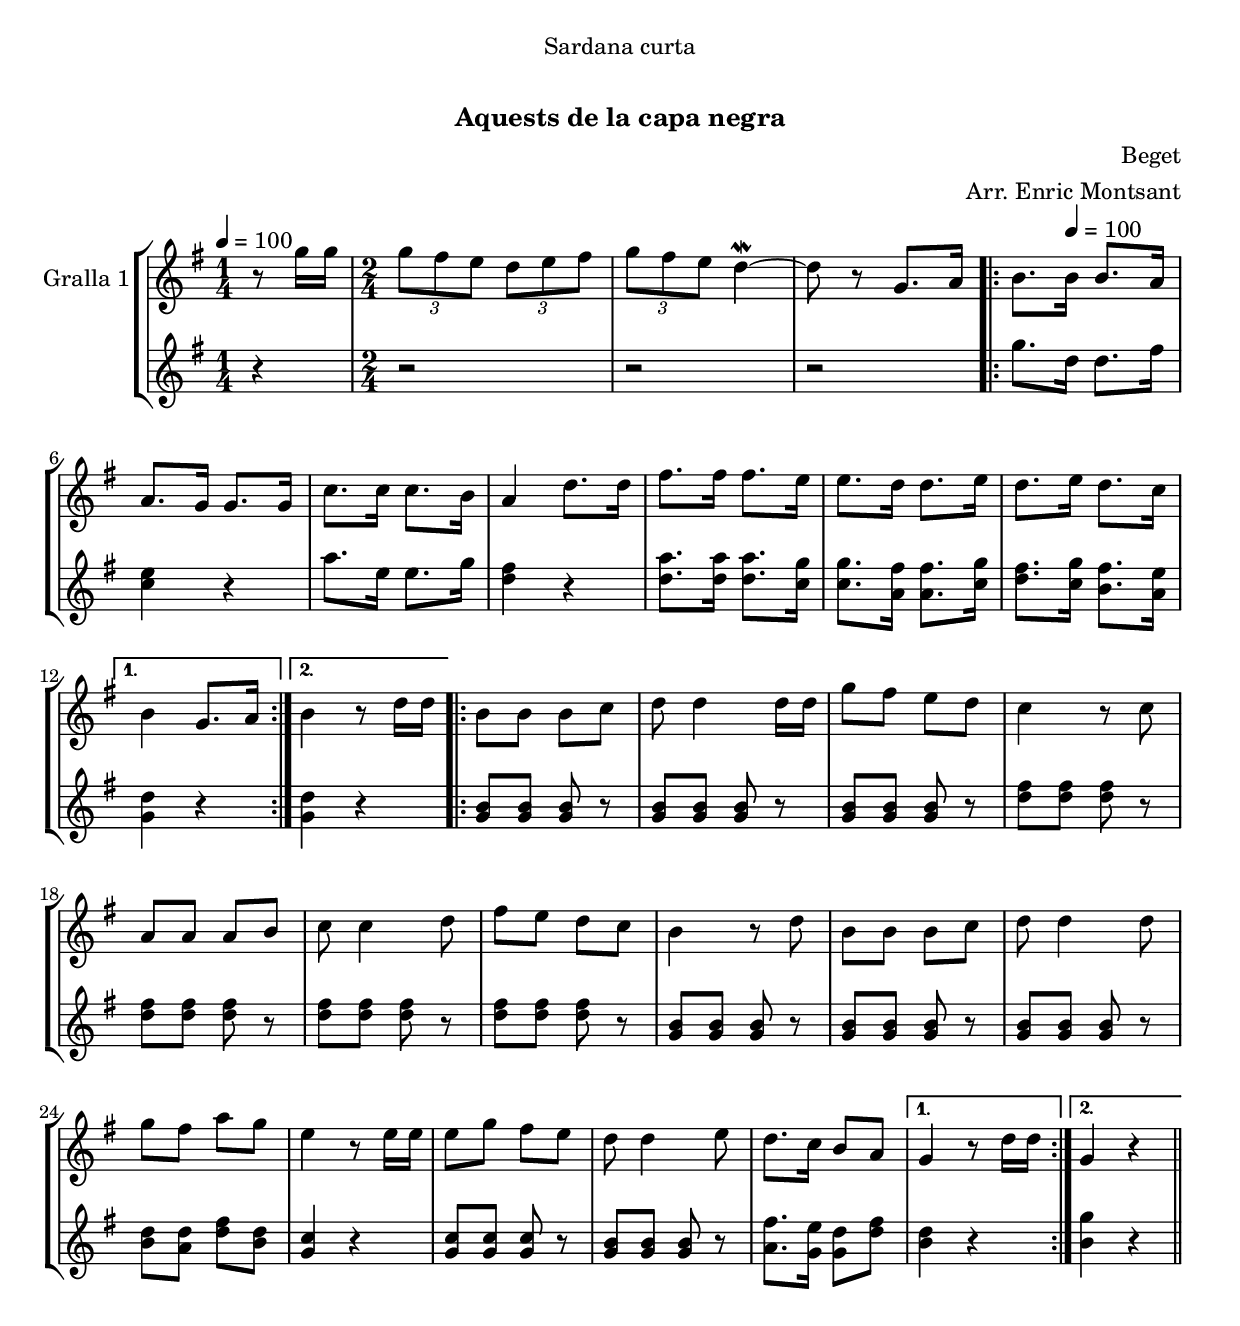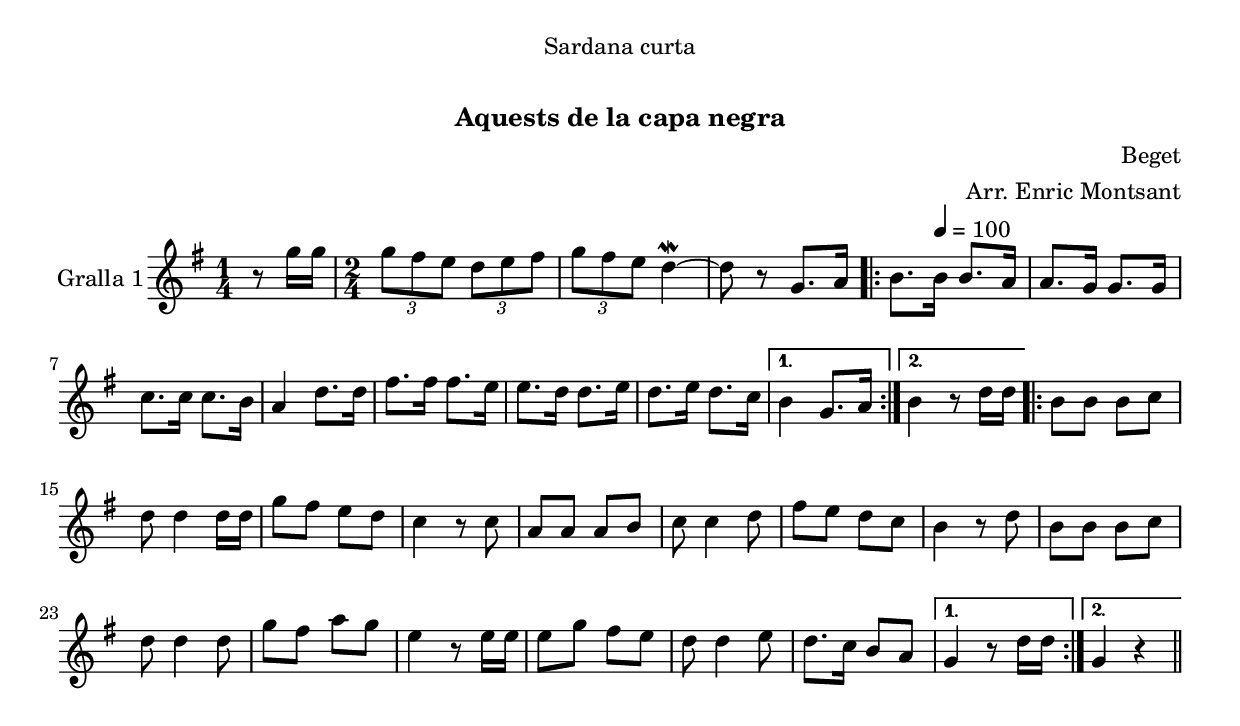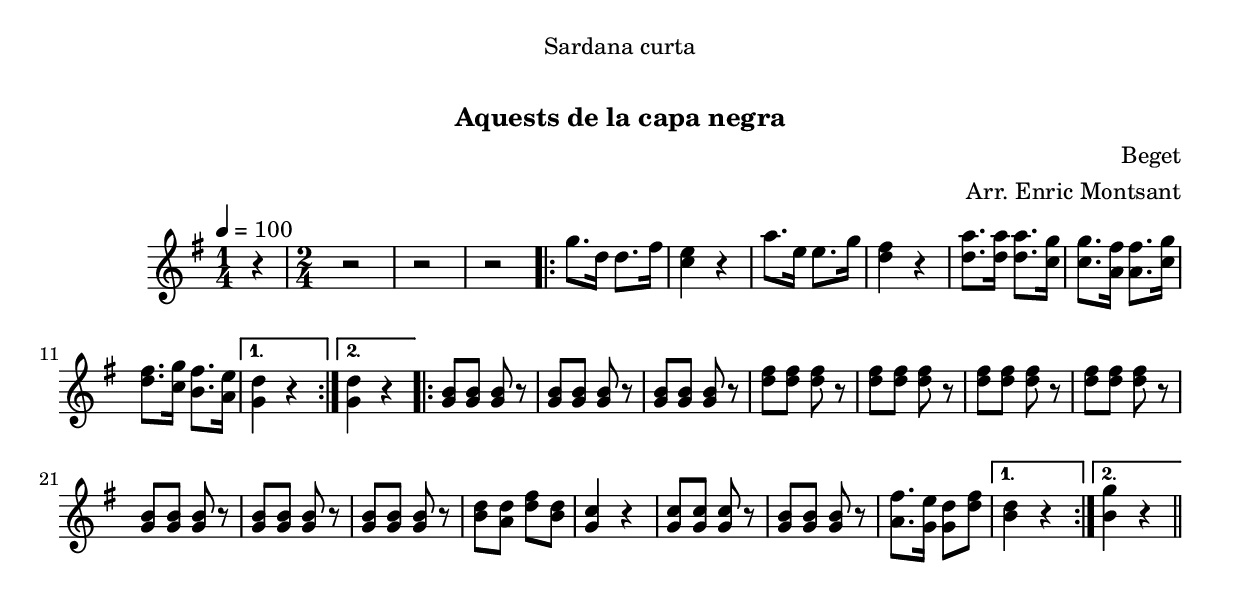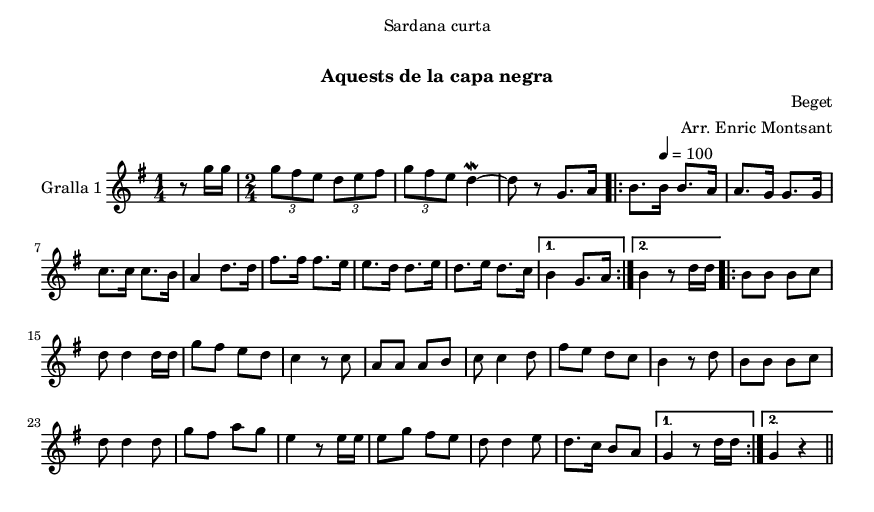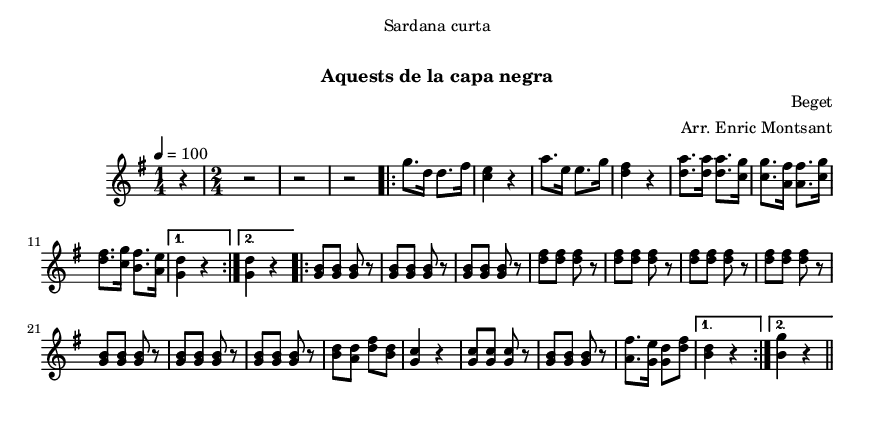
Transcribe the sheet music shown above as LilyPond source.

\version "2.16.0"

\header {
  dedication="Sardana curta"
  title="          "
  subtitle="Aquests de la capa negra"
  subsubtitle=""
  poet=""
  meter=""
  piece=""
  composer="Beget"
  arranger="Arr. Enric Montsant"
  opus=""
  instrument=""
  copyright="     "
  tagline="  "
}

liniaroAa =
\relative g''
{
  \clef treble
  \key g \major
  \time 1/4
  r8 g16 g  |
  \time 2/4   \times 2/3 { g8 fis e } \times 2/3 { d e fis }  |
  \times 2/3 { g8 fis e } d4 ~ \mordent  |
  d8 r g,8. a16  |
  %05
  \repeat volta 2 { b8. \tempo 4 = 100 b16 b8. a16  |
  a8. g16 g8. g16  |
  c8. c16 c8. b16  |
  a4 d8. d16  |
  fis8. fis16 fis8. e16  |
  %10
  e8. d16 d8. e16  |
  d8. e16 d8. c16 }
  \alternative { { b4 g8. a16 }
  { b4 r8 d16 d } }
  \repeat volta 2 { b8 b b c  |
  %15
  d8 d4 d16 d  |
  g8 fis e d  |
  c4 r8 c  |
  a8 a a b  |
  c8 c4 d8  |
  %20
  fis8 e d c  |
  b4 r8 d  |
  b8 b b c  |
  d8 d4 d8  |
  g8 fis a g  |
  %25
  e4 r8 e16 e  |
  e8 g fis e  |
  d8 d4 e8  |
  d8. c16 b8 a }
  \alternative { { g4 r8 d'16 d }
  %30
  { g,4 r } } \bar "||"
}

liniaroAb =
\relative g''
{
  \tempo 4 = 100
  \clef treble
  \key g \major
  \time 1/4
  r4  |
  \time 2/4   r2  |
  r2  |
  r2  |
  %05
  \repeat volta 2 { g8. d16 d8. fis16  |
  <c e>4 r  |
  a'8. e16 e8. g16  |
  <d fis>4 r  |
  <d a'>8. <d a'>16 <d a'>8. <c g'>16  |
  %10
  <c g'>8. <a fis'>16 <a fis'>8. <c g'>16  |
  <d fis>8. <c g'>16 <b fis'>8. <a e'>16 }
  \alternative { { <g d'>4 r }
  { <g d'>4 r } }
  \repeat volta 2 { <g b>8 <g b> <g b> r  |
  %15
  <g b>8 <g b> <g b> r  |
  <g b>8 <g b> <g b> r  |
  <d' fis>8 <d fis> <d fis> r  |
  <d fis>8 <d fis> <d fis> r  |
  <d fis>8 <d fis> <d fis> r  |
  %20
  <d fis>8 <d fis> <d fis> r  |
  <g, b>8 <g b> <g b> r  |
  <g b>8 <g b> <g b> r  |
  <g b>8 <g b> <g b> r  |
  <b d>8 <a d> <d fis> <b d>  |
  %25
  <g c>4 r  |
  <g c>8 <g c> <g c> r  |
  <g b>8 <g b> <g b> r  |
  <a fis'>8. <g e'>16 <g d'>8 <d' fis> }
  \alternative { { <b d>4 r }
  %30
  { <b g'>4 r } } \bar "||"
}

\book {

\paper {
  print-page-number = false
}

\bookpart {
  \score {
    \new StaffGroup {
      \override Score.RehearsalMark #'self-alignment-X = #LEFT
      <<
        \new Staff \with {instrumentName = #"Gralla 1" } \liniaroAa
        \new Staff \with {instrumentName = #"" } \liniaroAb
      >>
    }
    \layout {}
  }\score { \unfoldRepeats
    \new StaffGroup {
      \override Score.RehearsalMark #'self-alignment-X = #LEFT
      <<
        \new Staff \with {instrumentName = #"Gralla 1" } \liniaroAa
        \new Staff \with {instrumentName = #"" } \liniaroAb
      >>
    }
    \midi {}
  }
}

\bookpart {
  \header {}
  \score {
    \new StaffGroup {
      \override Score.RehearsalMark #'self-alignment-X = #LEFT
      <<
        \new Staff \with {instrumentName = #"Gralla 1" } \liniaroAa
      >>
    }
    \layout {}
  }\score { \unfoldRepeats
    \new StaffGroup {
      \override Score.RehearsalMark #'self-alignment-X = #LEFT
      <<
        \new Staff \with {instrumentName = #"Gralla 1" } \liniaroAa
      >>
    }
    \midi {}
  }
}

\bookpart {
  \header {}
  \score {
    \new StaffGroup {
      \override Score.RehearsalMark #'self-alignment-X = #LEFT
      <<
        \new Staff \with {instrumentName = #"" } \liniaroAb
      >>
    }
    \layout {}
  }\score { \unfoldRepeats
    \new StaffGroup {
      \override Score.RehearsalMark #'self-alignment-X = #LEFT
      <<
        \new Staff \with {instrumentName = #"" } \liniaroAb
      >>
    }
    \midi {}
  }
}

}

\book {

\paper {
  print-page-number = false
  #(set-paper-size "a6landscape")
  #(layout-set-staff-size 14)
}

\bookpart {
  \header {}
  \score {
    \new StaffGroup {
      \override Score.RehearsalMark #'self-alignment-X = #LEFT
      <<
        \new Staff \with {instrumentName = #"Gralla 1" } \liniaroAa
      >>
    }
    \layout {}
  }
}

\bookpart {
  \header {}
  \score {
    \new StaffGroup {
      \override Score.RehearsalMark #'self-alignment-X = #LEFT
      <<
        \new Staff \with {instrumentName = #"" } \liniaroAb
      >>
    }
    \layout {}
  }
}

}

